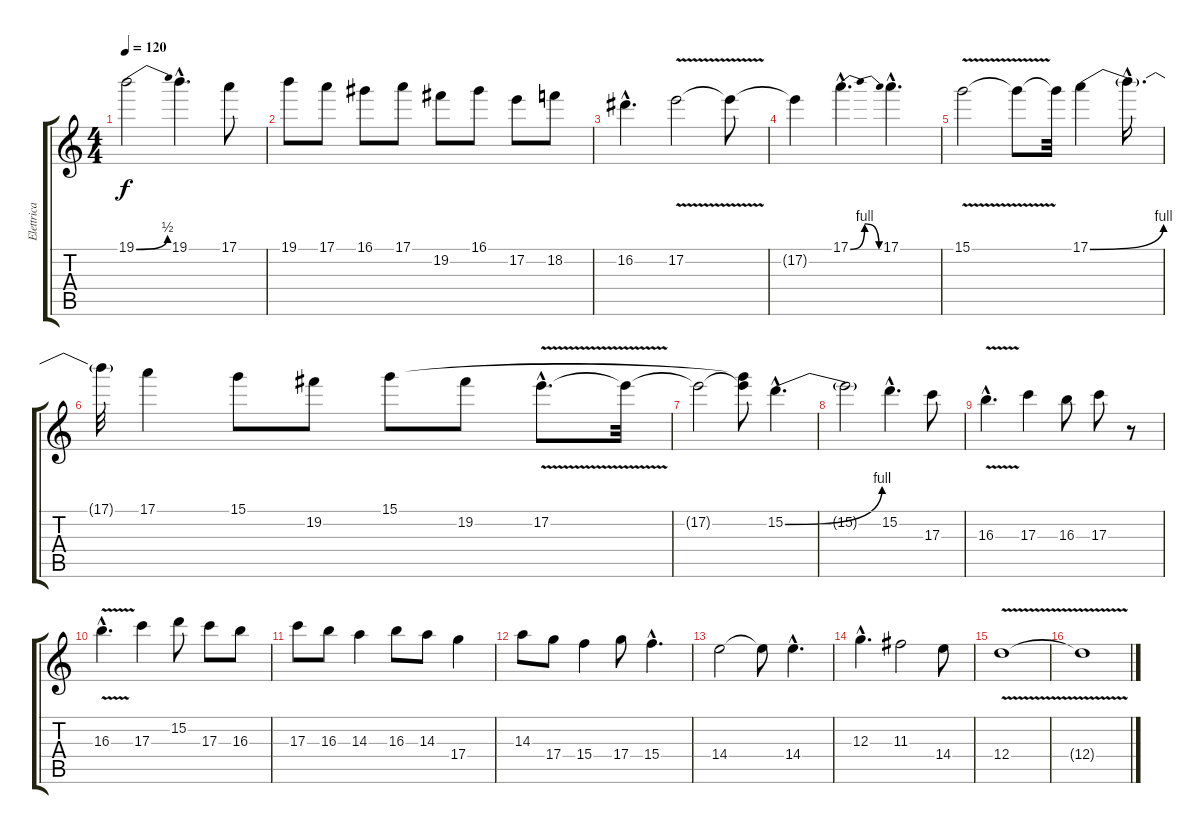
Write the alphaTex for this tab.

\track ("Elettrica 2" "Elettrica ") {instrument overdrivenguitar}
\staff {score tabs}
\tuning (E4 B3 G3 D3 A2 E2) {hide}
\ts (4 4)
\tempo 120
\clef g2
\ks c
19.1{be (bend 0 0 60 2)}.2{dy f instrument overdrivenguitar} 19.1{hac}.4{d} 17.1.8 |
19.1.8 17.1.8 16.1.8 17.1.8 19.2.8 16.1.8 17.2.8 18.2.8 |
16.2{hac}.4{d} 17.2{v}.2 17.2{t}.8 |
17.2{t}.4 17.1{be (bendrelease 0 0 15 4 45 4 60 0) hac}.4{d} 17.1{hac}.4{d} |
15.1{v}.2 15.1{t}.8 15.1{t}.32 17.1{be (bend 0 0 60 4)}.4 17.1{hac t}.16{d} |
17.1{t}.32 17.1.4 15.1.8 19.2.8 15.1.8 19.2.8 17.2{v hac}.8{d} 17.2{t}.32 |
17.2{t}.2 (15.1{t} 17.2{t}).8 15.2{be (bend 0 0 60 4) hac}.4{d} |
15.2{t}.2 15.2{hac}.4{d} 17.3.8 |
16.3{v hac}.4{d} 17.3.4 16.3.8 17.3.8 r.8 |
16.3{v hac}.4{d} 17.3.4 15.2.8 17.3.8 16.3.8 |
17.3.8 16.3.8 14.3.4 16.3.8 14.3.8 17.4.4 |
14.3.8 17.4.8 15.4.4 17.4.8 15.4{hac}.4{d} |
14.4.2 14.4{t}.8 14.4{hac}.4{d} |
12.3{hac}.4{d} 11.3.2 14.4.8 |
12.4{v}.1 |
12.4{t}.1
